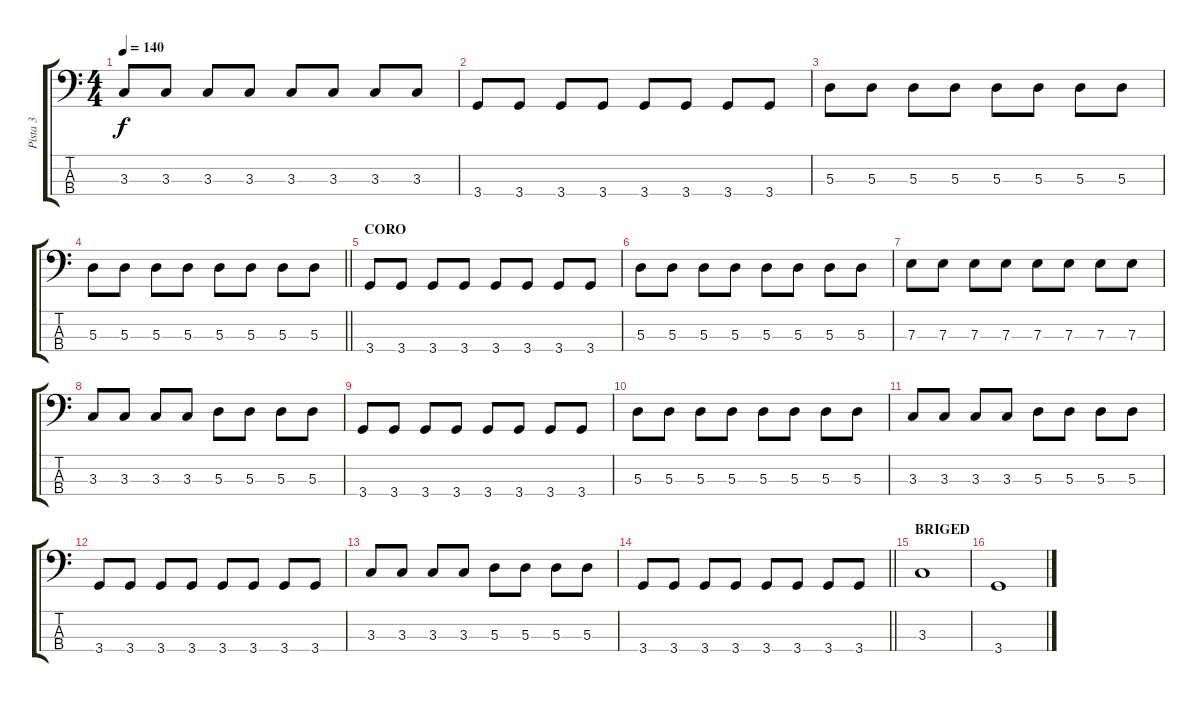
\track ("Pista 3" "Pista 3") {instrument electricbassfinger}
\staff {score tabs}
\tuning (G2 D2 A1 E1) {hide}
\ts (4 4)
\tempo 140
\clef f4
\ks c
3.3.8{dy f} 3.3.8 3.3.8 3.3.8 3.3.8 3.3.8 3.3.8 3.3.8 |
3.4.8 3.4.8 3.4.8 3.4.8 3.4.8 3.4.8 3.4.8 3.4.8 |
5.3.8 5.3.8 5.3.8 5.3.8 5.3.8 5.3.8 5.3.8 5.3.8 |
\barLineRight lightlight
5.3.8 5.3.8 5.3.8 5.3.8 5.3.8 5.3.8 5.3.8 5.3.8 |
\section ("" "CORO")
3.4.8 3.4.8 3.4.8 3.4.8 3.4.8 3.4.8 3.4.8 3.4.8 |
5.3.8 5.3.8 5.3.8 5.3.8 5.3.8 5.3.8 5.3.8 5.3.8 |
7.3.8 7.3.8 7.3.8 7.3.8 7.3.8 7.3.8 7.3.8 7.3.8 |
3.3.8 3.3.8 3.3.8 3.3.8 5.3.8 5.3.8 5.3.8 5.3.8 |
3.4.8 3.4.8 3.4.8 3.4.8 3.4.8 3.4.8 3.4.8 3.4.8 |
5.3.8 5.3.8 5.3.8 5.3.8 5.3.8 5.3.8 5.3.8 5.3.8 |
3.3.8 3.3.8 3.3.8 3.3.8 5.3.8 5.3.8 5.3.8 5.3.8 |
3.4.8 3.4.8 3.4.8 3.4.8 3.4.8 3.4.8 3.4.8 3.4.8 |
3.3.8 3.3.8 3.3.8 3.3.8 5.3.8 5.3.8 5.3.8 5.3.8 |
\barLineRight lightlight
3.4.8 3.4.8 3.4.8 3.4.8 3.4.8 3.4.8 3.4.8 3.4.8 |
\section ("" "BRIGED")
3.3.1 |
3.4.1
